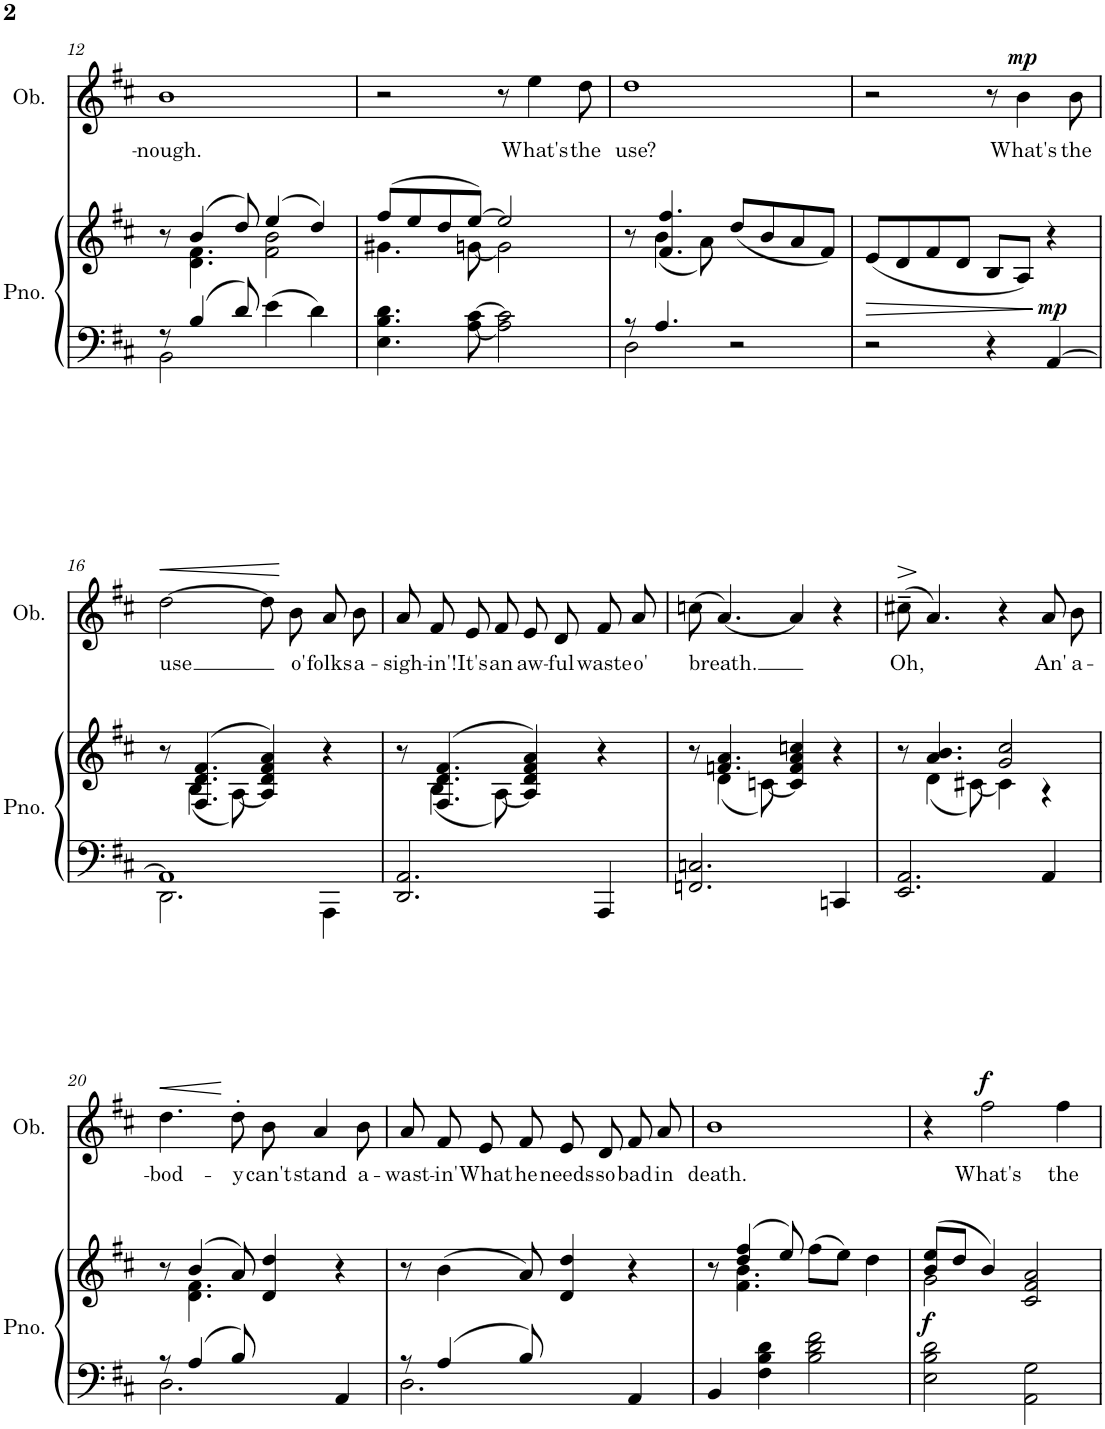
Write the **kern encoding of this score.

**kern	**kern	**dynam	**kern	**text	**dynam
*part2	*part2	*part2	*part1	*part1	*part1
*staff3	*staff2	*staff2/3	*staff1	*staff1	*staff1
*I"Piano	*	*	*I"Oboe	*	*
*I'Pno.	*	*	*I'Ob.	*	*
!!LO:PB:g=z
*clefF4	*clefG2	*	*clefG2	*	*
*k[f#c#]	*k[f#c#]	*	*k[f#c#]	*	*
*M4/4	*M4/4	*	*M4/4	*	*
=12	=12	=12	=12	=12	=12
*^	*^	*	*	*	*
!	!	!	!	!	!	!LO:LY:b	!
8r	2BB\	8r	8ryy	.	1b	-nough.	.
4B/	.	(4b/	4.d\ 4.f#\	.	.	.	.
8d/	.	8dd/)	.	.	.	.	.
4e\	2ryy	(4ee/	2f#\ 2b\	.	.	.	.
4d\	.	4dd/)	.	.	.	.	.
*v	*v	*	*	*	*	*	*
=13	=13	=13	=13	=13	=13	=13
4.E\ 4.B\ 4.d\	(8ff#/L	4.g#X\	.	2r	.	.
.	8ee/	.	.	.	.	.
.	8dd/	.	.	.	.	.
[8A\ [8c#\	[8ee/J)	[8gn\	.	.	.	.
2A\] 2c#\]	2ee/]	2g\]	.	8r	.	.
!	!	!	!	!	!LO:LY:b	!
.	.	.	.	4ee\	What's	.
!	!	!	!	!	!LO:LY:b	!
.	.	.	.	8dd\	the	.
=14	=14	=14	=14	=14	=14	=14
*^	*	*	*	*	*	*
!	!	!	!	!	!	!LO:LY:b	!
8r	2D\	8r	8ryy	.	1dd	use?	.
4.A/	.	4.f#/ 4.ff#/	(4b\	.	.	.	.
.	.	.	8a\)	.	.	.	.
2r	2ryy	(8dd/L	2ryy	.	.	.	.
.	.	8b/	.	.	.	.	.
.	.	8a/	.	.	.	.	.
.	.	8f#/J)	.	.	.	.	.
*v	*v	*	*	*	*	*	*
*	*v	*v	*	*	*	*
=15	=15	=15	=15	=15	=15
!	!	!LO:HP:b	!	!	!
2r	(8e/L	>	2r	.	.
.	8d/	.	.	.	.
.	8f#/	.	.	.	.
.	8d/J	.	.	.	.
4r	8B/L	.	8r	.	.
!	!	!	!	!LO:LY:b	!LO:DY:a
.	8A/J)	.	4b\	What's	mp
!	!	!LO:DY:n=1:b	!	!	!
[4AA/	4r	] mp	.	.	.
!	!	!	!	!LO:LY:b	!
.	.	.	8b\	the	.
!!LO:LB:g=z
=16	=16	=16	=16	=16	=16
*^	*^	*	*	*	*
!	!	!	!	!	!	!LO:LY:b	!LO:HP:b
1AA]	2.DD\	8r	8ryy	.	[2dd\	use	<
.	.	(4.F#/ 4.d/ 4.f#/	(4B\	.	.	.	.
.	.	.	[8A\)	.	.	.	.
.	.	4A/] 4d/ 4f#/ 4a/)	2ryy	.	8dd\L]	.	.
!	!	!	!	!	!	!LO:LY:b	!
.	.	.	.	.	8b\J	o'	[
!	!	!	!	!	!	!LO:LY:b	!
.	4AAA\	4r	.	.	8a/L	folks	.
!	!	!	!	!	!	!LO:LY:b	!
.	.	.	.	.	8b/J	a-	.
*v	*v	*	*	*	*	*	*
=17	=17	=17	=17	=17	=17	=17
!	!	!	!	!	!LO:LY:b	!
2.DD/ 2.AA/	8r	8ryy	.	8a/L	-sigh-	.
!	!	!	!	!	!LO:LY:b	!
.	(4.F#/ 4.d/ 4.f#/	(4B\	.	8f#/J	-in'!	.
!	!	!	!	!	!LO:LY:b	!
.	.	.	.	8e/L	It's	.
!	!	!	!	!	!LO:LY:b	!
.	.	[8A\)	.	8f#/J	an	.
!	!	!	!	!	!LO:LY:b	!
.	4A/] 4d/ 4f#/ 4a/)	2ryy	.	8e/L	aw-	.
!	!	!	!	!	!LO:LY:b	!
.	.	.	.	8d/J	-ful	.
!	!	!	!	!	!LO:LY:b	!
4AAA/	4r	.	.	8f#/L	waste	.
!	!	!	!	!	!LO:LY:b	!
.	.	.	.	8a/J	o'	.
=18	=18	=18	=18	=18	=18	=18
!	!	!	!	!	!LO:LY:b	!
2.FFn/ 2.Cn/	8r	8ryy	.	(8ccn\	breath.	.
.	4.fn/ 4.a/	(4d\	.	[4.a/)	.	.
.	.	[8cn\)	.	.	.	.
.	4c/] 4f/ 4a/ 4ccn/	2ryy	.	4a/]	.	.
4CCn/	4r	.	.	4r	.	.
=19	=19	=19	=19	=19	=19	=19
!	!	!	!	!	!LO:LY:b	!LO:HP:b
2.EE/ 2.AA/	8r	8ryy	.	(8cc#X~\	Oh,	>
.	4.a/ 4.b/	(4d\	.	4.a/)	.	]
.	.	[8c#X\)	.	.	.	.
.	2g/ 2cc#/	4c#\]	.	4r	.	.
!	!	!	!	!	!LO:LY:b	!
4AA/	.	4r	.	8a/L	An'	.
!	!	!	!	!	!LO:LY:b	!
.	.	.	.	8b/J	a-	.
!!LO:LB:g=z
=20	=20	=20	=20	=20	=20	=20
*^	*	*	*	*	*	*
!	!	!	!	!	!	!LO:LY:b	!LO:HP:b
8r	2.D\	8r	8ryy	.	4.dd\	-bod-	<
4A/	.	(4b/	4.d\ 4.f#\	.	.	.	.
!	!	!	!	!	!	!LO:LY:b	!
8B/	.	8a/)	.	.	8dd'\	-y	[
!	!	!	!	!	!	!LO:LY:b	!
4ryy	.	4d/ 4dd/	2ryy	.	8b\	can't	.
!	!	!	!	!	!	!LO:LY:b	!
.	.	.	.	.	4a/	stand	.
4AA/	4ryy	4r	.	.	.	.	.
!	!	!	!	!	!	!LO:LY:b	!
.	.	.	.	.	8b\	a-	.
*	*	*v	*v	*	*	*	*
=21	=21	=21	=21	=21	=21	=21
!	!	!	!	!	!LO:LY:b	!
8r	2.D\	8r	.	8a/L	-wast-	.
!	!	!	!	!	!LO:LY:b	!
4A/	.	(4b\	.	8f#/J	-in'	.
!	!	!	!	!	!LO:LY:b	!
.	.	.	.	8e/L	What	.
!	!	!	!	!	!LO:LY:b	!
8B/	.	8a/)	.	8f#/J	he	.
!	!	!	!	!	!LO:LY:b	!
4ryy	.	4d/ 4dd/	.	8e/L	needs	.
!	!	!	!	!	!LO:LY:b	!
.	.	.	.	8d/J	so	.
!	!	!	!	!	!LO:LY:b	!
4AA/	4ryy	4r	.	8f#/L	bad	.
!	!	!	!	!	!LO:LY:b	!
.	.	.	.	8a/J	in	.
*v	*v	*	*	*	*	*
=22	=22	=22	=22	=22	=22
*	*^	*	*	*	*
!	!	!	!	!	!LO:LY:b	!
4BB/	8r	8ryy	.	1b	death.	.
.	(4dd/ 4ff#/	4.f#\ 4.b\	.	.	.	.
4F#\ 4B\ 4d\	.	.	.	.	.	.
.	8ee/)	.	.	.	.	.
2B\ 2d\ 2f#\	(8ff#\L	2ryy	.	.	.	.
.	8ee\J)	.	.	.	.	.
.	4dd\	.	.	.	.	.
=23	=23	=23	=23	=23	=23	=23
!	!	!	!LO:DY:b	!	!	!
2E\ 2B\ 2d\	(8b/ 8ee/L	2g\	f	4r	.	.
.	8dd/J	.	.	.	.	.
!	!	!	!	!	!LO:LY:b	!LO:DY:a
.	4b/)	.	.	2ff#\	What's	f
2AA\ 2G\	2c#/ 2f#/ 2a/	2ryy	.	.	.	.
!	!	!	!	!	!LO:LY:b	!
.	.	.	.	4ff#\	the	.
*	*v	*v	*	*	*	*
=	=	=	=	=	=
*-	*-	*-	*-	*-	*-
